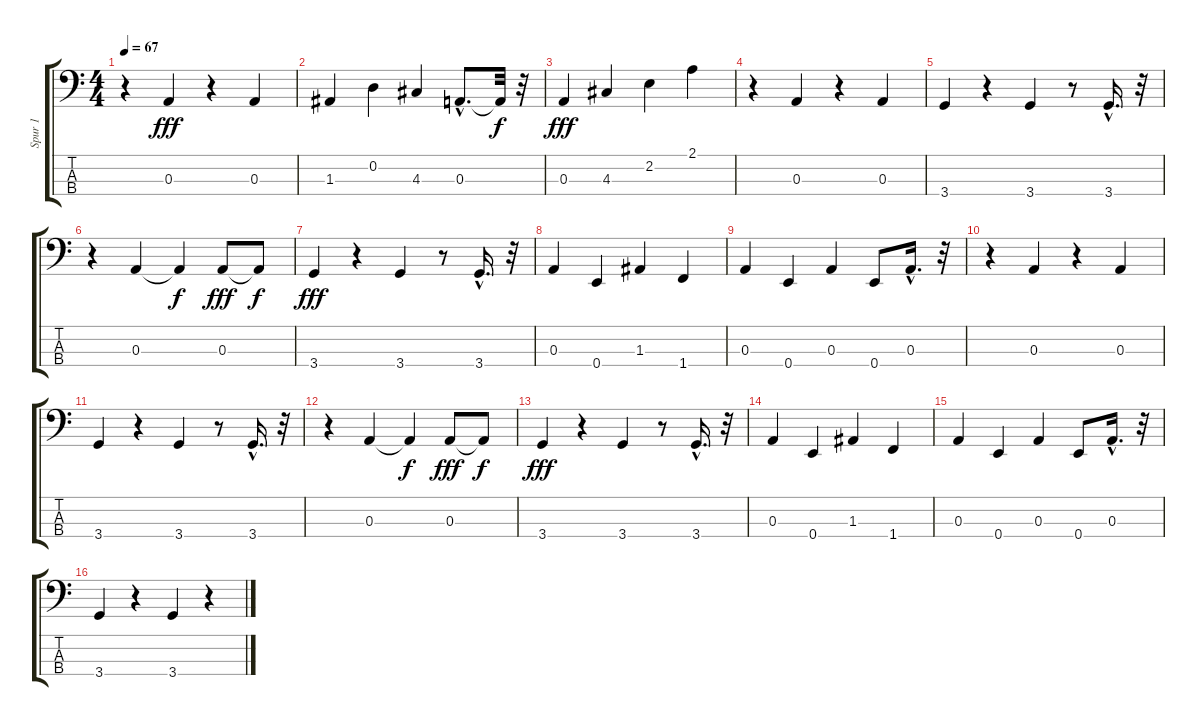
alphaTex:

\track ("Spur 1" "Spur 1") {instrument electricbassfinger}
\staff {score tabs}
\tuning (G2 D2 A1 E1) {hide}
\ts (4 4)
\tempo 67
\clef f4
\ks c
r.4{dy fff} 0.3.4 r.4 0.3.4 |
1.3.4 0.2.4 4.3.4 0.3{hac}.8{d} 0.3{t}.32{dy f} r.32 |
0.3.4{dy fff} 4.3.4 2.2.4 2.1.4 |
r.4 0.3.4 r.4 0.3.4 |
3.4.4 r.4 3.4.4 r.8 3.4{hac}.16{d} r.32 |
r.4 0.3.4 0.3{t}.4{dy f} 0.3.8{dy fff} 0.3{t}.8{dy f} |
3.4.4{dy fff} r.4 3.4.4 r.8 3.4{hac}.16{d} r.32 |
0.3.4 0.4.4 1.3.4 1.4.4 |
0.3.4 0.4.4 0.3.4 0.4.8 0.3{hac}.16{d} r.32 |
r.4 0.3.4 r.4 0.3.4 |
3.4.4 r.4 3.4.4 r.8 3.4{hac}.16{d} r.32 |
r.4 0.3.4 0.3{t}.4{dy f} 0.3.8{dy fff} 0.3{t}.8{dy f} |
3.4.4{dy fff} r.4 3.4.4 r.8 3.4{hac}.16{d} r.32 |
0.3.4 0.4.4 1.3.4 1.4.4 |
0.3.4 0.4.4 0.3.4 0.4.8 0.3{hac}.16{d} r.32 |
3.4.4 r.4 3.4.4 r.4
